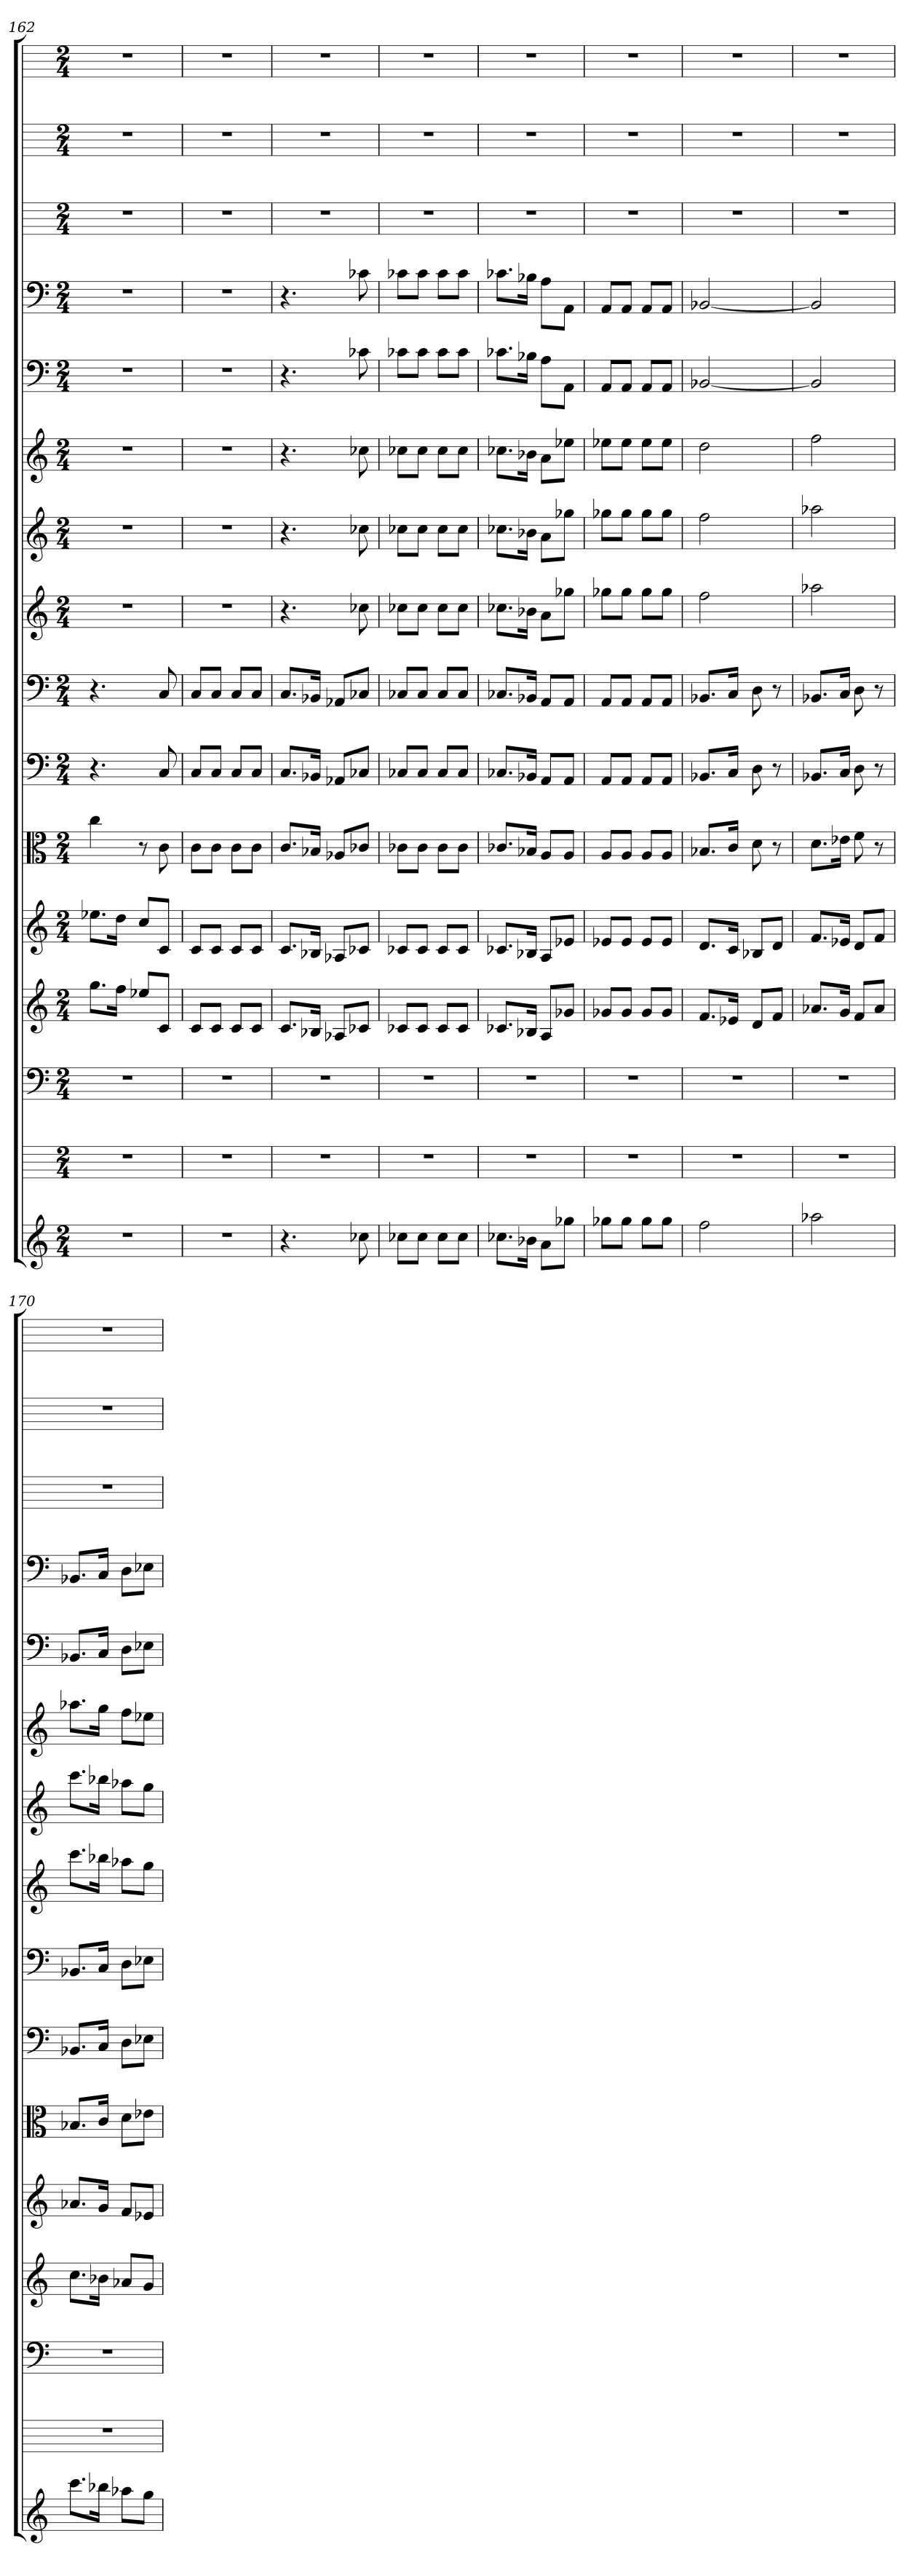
**kern	**kern	**kern	**kern	**kern	**kern	**kern	**kern	**kern	**kern	**kern	**kern	**kern	**kern	**kern	**kern
*part16	*part15	*part14	*part13	*part12	*part11	*part10	*part9	*part8	*part7	*part6	*part5	*part4	*part3	*part2	*part1
*staff16	*staff15	*staff14	*staff13	*staff12	*staff11	*staff10	*staff9	*staff8	*staff7	*staff6	*staff5	*staff4	*staff3	*staff2	*staff1
*	*	*clefF4	*	*	*clefC3	*clefF4	*clefF4	*	*	*	*clefF4	*clefF4	*	*	*
*k[]	*k[]	*k[]	*k[]	*k[]	*k[]	*k[]	*k[]	*k[]	*k[]	*k[]	*k[]	*k[]	*k[]	*k[]	*k[]
*C:	*C:	*C:	*C:	*C:	*C:	*C:	*C:	*C:	*C:	*C:	*C:	*C:	*C:	*C:	*C:
*M2/4	*M2/4	*M2/4	*M2/4	*M2/4	*M2/4	*M2/4	*M2/4	*M2/4	*M2/4	*M2/4	*M2/4	*M2/4	*M2/4	*M2/4	*M2/4
=162	=162	=162	=162	=162	=162	=162	=162	=162	=162	=162	=162	=162	=162	=162	=162
2r	2r	2r	8.ggL	8.ee-XL	4cc	4.r	4.r	2r	2r	2r	2r	2r	2r	2r	2r
.	.	.	16ffJk	16ddJk	.	.	.	.	.	.	.	.	.	.	.
.	.	.	8ee-XL	8ccL	8r	.	.	.	.	.	.	.	.	.	.
.	.	.	8cJ	8cJ	8c	8C	8C	.	.	.	.	.	.	.	.
=163	=163	=163	=163	=163	=163	=163	=163	=163	=163	=163	=163	=163	=163	=163	=163
2r	2r	2r	8cL	8cL	8c\L	8C/L	8C/L	2r	2r	2r	2r	2r	2r	2r	2r
.	.	.	8cJ	8cJ	8c\J	8C/J	8C/J	.	.	.	.	.	.	.	.
.	.	.	8cL	8cL	8c\L	8C/L	8C/L	.	.	.	.	.	.	.	.
.	.	.	8cJ	8cJ	8c\J	8C/J	8C/J	.	.	.	.	.	.	.	.
=164	=164	=164	=164	=164	=164	=164	=164	=164	=164	=164	=164	=164	=164	=164	=164
4.r	2r	2r	8.cL	8.cL	8.c/L	8.C/L	8.C/L	4.r	4.r	4.r	4.r	4.r	2r	2r	2r
.	.	.	16B-XJk	16B-XJk	16B-X/Jk	16BB-X/Jk	16BB-X/Jk	.	.	.	.	.	.	.	.
.	.	.	8A-XL	8A-XL	8A-X/L	8AA-X/L	8AA-X/L	.	.	.	.	.	.	.	.
8cc-X	.	.	8c-XJ	8c-XJ	8c-X/J	8C-X/J	8C-X/J	8cc-X	8cc-X	8cc-X	8c-X	8c-X	.	.	.
=165	=165	=165	=165	=165	=165	=165	=165	=165	=165	=165	=165	=165	=165	=165	=165
8cc-XL	2r	2r	8c-XL	8c-XL	8c-X\L	8C-X/L	8C-X/L	8cc-XL	8cc-XL	8cc-XL	8c-X\L	8c-X\L	2r	2r	2r
8cc-J	.	.	8c-J	8c-J	8c-\J	8C-/J	8C-/J	8cc-J	8cc-J	8cc-J	8c-\J	8c-\J	.	.	.
8cc-L	.	.	8c-L	8c-L	8c-\L	8C-/L	8C-/L	8cc-L	8cc-L	8cc-L	8c-\L	8c-\L	.	.	.
8cc-J	.	.	8c-J	8c-J	8c-\J	8C-/J	8C-/J	8cc-J	8cc-J	8cc-J	8c-\J	8c-\J	.	.	.
=166	=166	=166	=166	=166	=166	=166	=166	=166	=166	=166	=166	=166	=166	=166	=166
8.cc-XL	2r	2r	8.c-XL	8.c-XL	8.c-X/L	8.C-X/L	8.C-X/L	8.cc-XL	8.cc-XL	8.cc-XL	8.c-X\L	8.c-X\L	2r	2r	2r
16b-XJk	.	.	16B-XJk	16B-XJk	16B-X/Jk	16BB-X/Jk	16BB-X/Jk	16b-XJk	16b-XJk	16b-XJk	16B-X\Jk	16B-X\Jk	.	.	.
8aL	.	.	8AL	8AL	8A/L	8AA/L	8AA/L	8aL	8aL	8aL	8A\L	8A\L	.	.	.
8gg-XJ	.	.	8g-XJ	8e-XJ	8A/J	8AA/J	8AA/J	8gg-XJ	8gg-XJ	8ee-XJ	8AA\J	8AA\J	.	.	.
=167	=167	=167	=167	=167	=167	=167	=167	=167	=167	=167	=167	=167	=167	=167	=167
8gg-XL	2r	2r	8g-XL	8e-XL	8A/L	8AA/L	8AA/L	8gg-XL	8gg-XL	8ee-XL	8AA/L	8AA/L	2r	2r	2r
8gg-J	.	.	8g-J	8e-J	8A/J	8AA/J	8AA/J	8gg-J	8gg-J	8ee-J	8AA/J	8AA/J	.	.	.
8gg-L	.	.	8g-L	8e-L	8A/L	8AA/L	8AA/L	8gg-L	8gg-L	8ee-L	8AA/L	8AA/L	.	.	.
8gg-J	.	.	8g-J	8e-J	8A/J	8AA/J	8AA/J	8gg-J	8gg-J	8ee-J	8AA/J	8AA/J	.	.	.
=168	=168	=168	=168	=168	=168	=168	=168	=168	=168	=168	=168	=168	=168	=168	=168
2ff	2r	2r	8.fL	8.dL	8.B-X/L	8.BB-X/L	8.BB-X/L	2ff	2ff	2dd	[2BB-X	[2BB-X	2r	2r	2r
.	.	.	16e-XJk	16cJk	16c/Jk	16C/Jk	16C/Jk	.	.	.	.	.	.	.	.
.	.	.	8dL	8B-XL	8d	8D	8D	.	.	.	.	.	.	.	.
.	.	.	8fJ	8dJ	8r	8r	8r	.	.	.	.	.	.	.	.
=169	=169	=169	=169	=169	=169	=169	=169	=169	=169	=169	=169	=169	=169	=169	=169
2aa-X	2r	2r	8.a-XL	8.fL	8.d\L	8.BB-X/L	8.BB-X/L	2aa-X	2aa-X	2ff	2BB-]	2BB-]	2r	2r	2r
.	.	.	16gJk	16e-XJk	16e-X\Jk	16C/Jk	16C/Jk	.	.	.	.	.	.	.	.
.	.	.	8fL	8dL	8f	8D	8D	.	.	.	.	.	.	.	.
.	.	.	8a-J	8fJ	8r	8r	8r	.	.	.	.	.	.	.	.
=170	=170	=170	=170	=170	=170	=170	=170	=170	=170	=170	=170	=170	=170	=170	=170
8.cccL	2r	2r	8.ccL	8.a-XL	8.B-X/L	8.BB-X/L	8.BB-X/L	8.cccL	8.cccL	8.aa-XL	8.BB-X/L	8.BB-X/L	2r	2r	2r
16bb-XJk	.	.	16b-XJk	16gJk	16c/Jk	16C/Jk	16C/Jk	16bb-XJk	16bb-XJk	16ggJk	16C/Jk	16C/Jk	.	.	.
8aa-XL	.	.	8a-XL	8fL	8d\L	8D\L	8D\L	8aa-XL	8aa-XL	8ffL	8D\L	8D\L	.	.	.
8ggJ	.	.	8gJ	8e-XJ	8e-X\J	8E-X\J	8E-X\J	8ggJ	8ggJ	8ee-XJ	8E-X\J	8E-X\J	.	.	.
=	=	=	=	=	=	=	=	=	=	=	=	=	=	=	=
*-	*-	*-	*-	*-	*-	*-	*-	*-	*-	*-	*-	*-	*-	*-	*-
